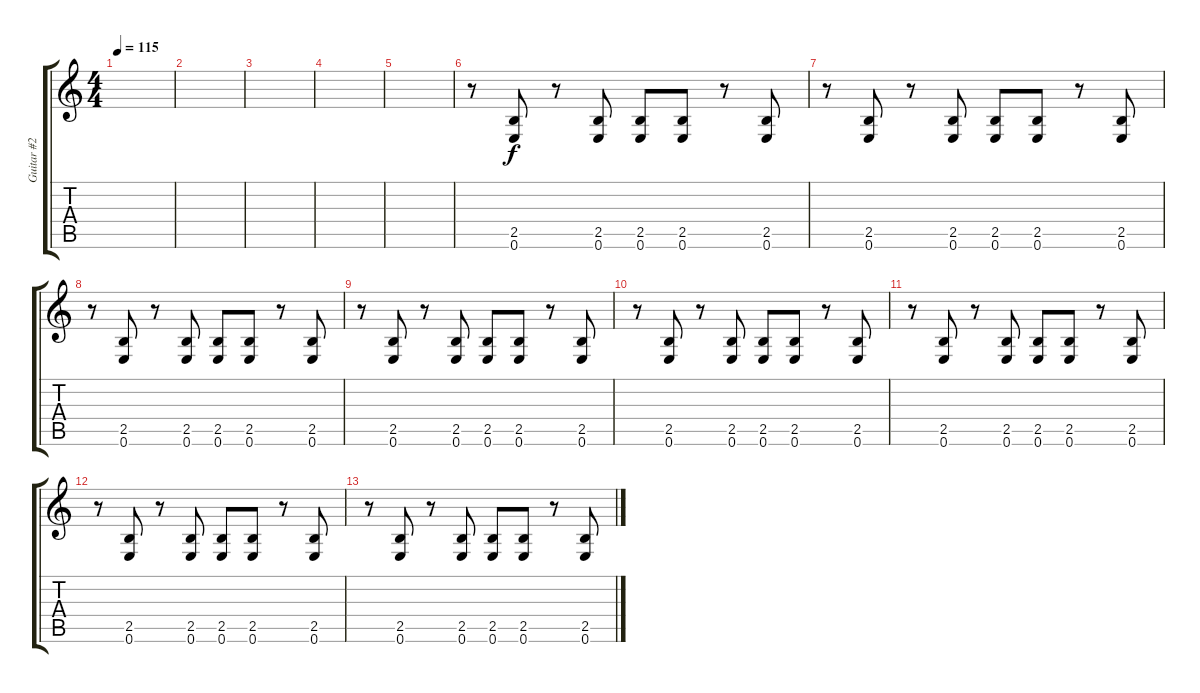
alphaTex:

\track ("Guitar #2" "Guitar #2") {instrument overdrivenguitar}
\staff {score tabs}
\tuning (E4 B3 G3 D3 A2 E2) {hide}
\ts (4 4)
\tempo 115
\clef g2
\ks c
|
|
|
|
|
r.8 (2.5 0.6).8 r.8 (2.5 0.6).8 (2.5 0.6).8 (2.5 0.6).8 r.8 (2.5 0.6).8 |
r.8 (2.5 0.6).8 r.8 (2.5 0.6).8 (2.5 0.6).8 (2.5 0.6).8 r.8 (2.5 0.6).8 |
r.8 (2.5 0.6).8 r.8 (2.5 0.6).8 (2.5 0.6).8 (2.5 0.6).8 r.8 (2.5 0.6).8 |
r.8 (2.5 0.6).8 r.8 (2.5 0.6).8 (2.5 0.6).8 (2.5 0.6).8 r.8 (2.5 0.6).8 |
r.8 (2.5 0.6).8 r.8 (2.5 0.6).8 (2.5 0.6).8 (2.5 0.6).8 r.8 (2.5 0.6).8 |
r.8 (2.5 0.6).8 r.8 (2.5 0.6).8 (2.5 0.6).8 (2.5 0.6).8 r.8 (2.5 0.6).8 |
r.8 (2.5 0.6).8 r.8 (2.5 0.6).8 (2.5 0.6).8 (2.5 0.6).8 r.8 (2.5 0.6).8 |
r.8 (2.5 0.6).8 r.8 (2.5 0.6).8 (2.5 0.6).8 (2.5 0.6).8 r.8 (2.5 0.6).8
